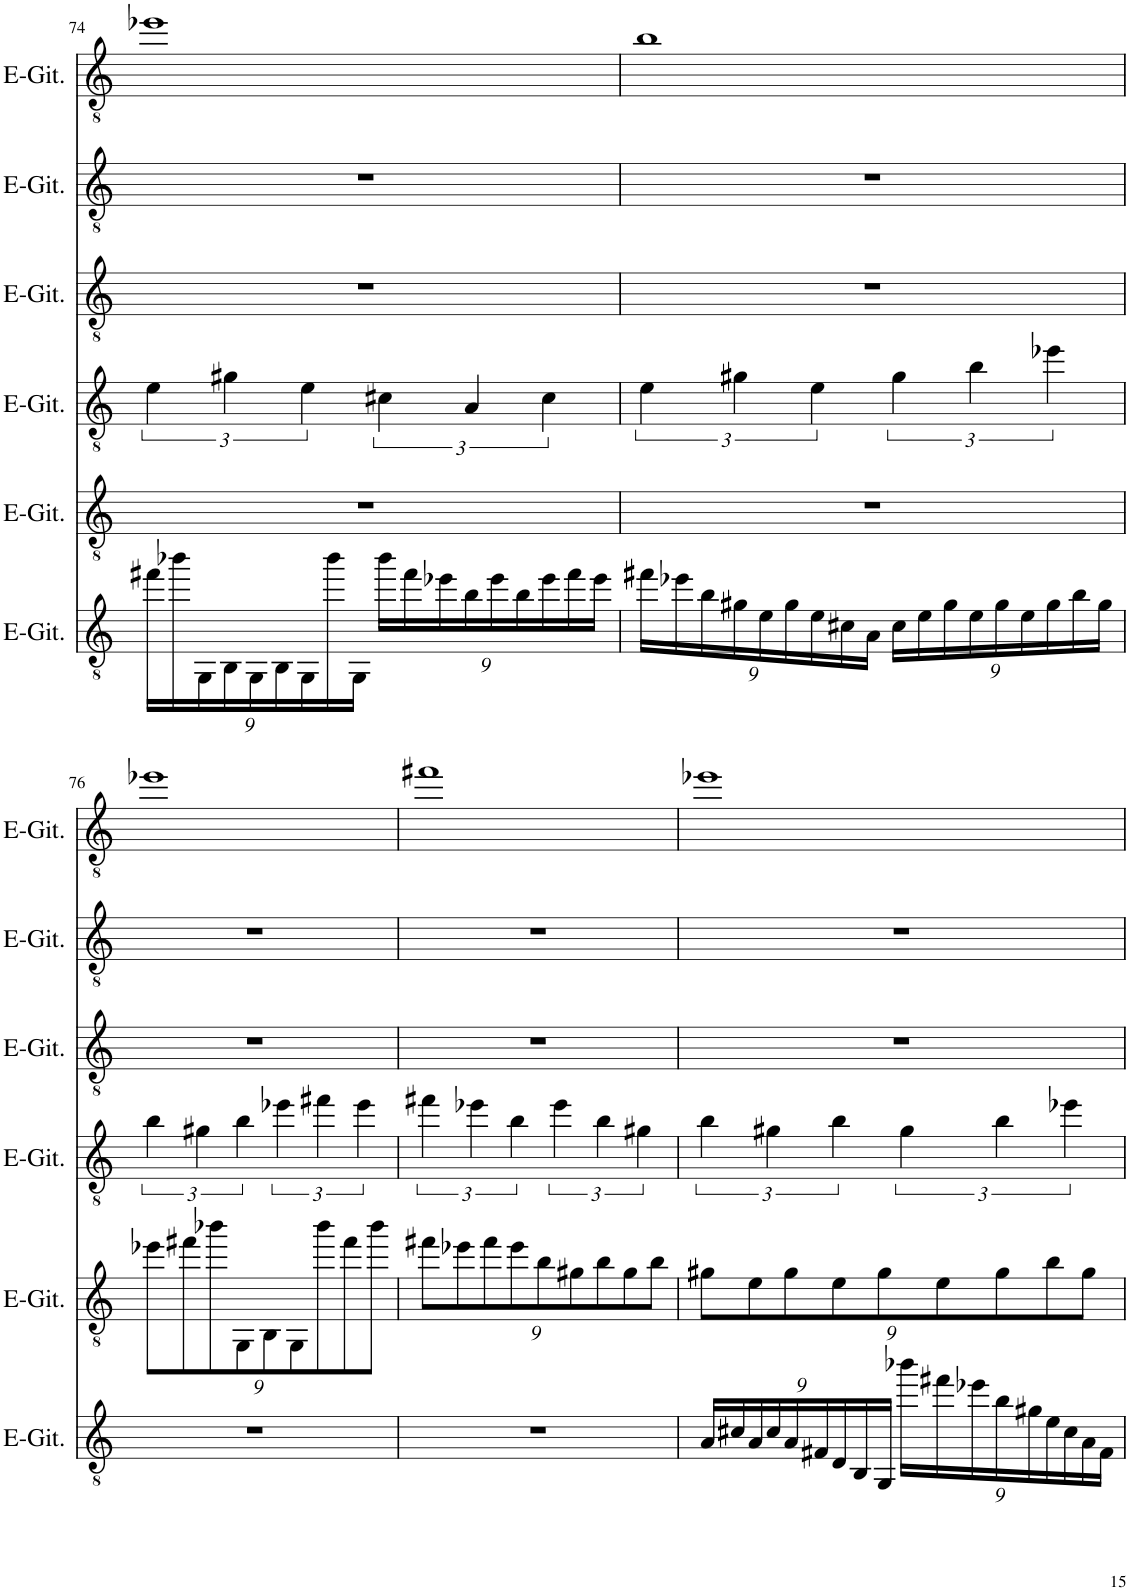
**kern	**kern	**kern	**kern	**kern	**kern
*part6	*part5	*part4	*part3	*part2	*part1
*staff6	*staff5	*staff4	*staff3	*staff2	*staff1
*I"Elektrische Gitarre	*I"Elektrische Gitarre	*I"Elektrische Gitarre	*I"Elektrische Gitarre	*I"Elektrische Gitarre	*I"Elektrische Gitarre
*I'E-Git.	*I'E-Git.	*I'E-Git.	*I'E-Git.	*I'E-Git.	*I'E-Git.
!!LO:PB:g=z
*clefGv2	*clefGv2	*clefGv2	*clefGv2	*clefGv2	*clefGv2
*k[]	*k[]	*k[]	*k[]	*k[]	*k[]
*M4/4	*M4/4	*M4/4	*M4/4	*M4/4	*M4/4
*Xbrackettup	*	*	*	*	*
=74	=74	=74	=74	=74	=74
18ff#X\LL	1r	6e\	1r	1r	1ee-X
18bb-X\	.	.	.	.	.
18GG\	.	.	.	.	.
18BB\	.	6g#X\	.	.	.
18GG\	.	.	.	.	.
18BB\	.	.	.	.	.
18GG\	.	6e\	.	.	.
18bb-\	.	.	.	.	.
18GG\JJ	.	.	.	.	.
18bb-\LL	.	6c#X\	.	.	.
18ff#\	.	.	.	.	.
18ee-X\	.	.	.	.	.
18b\	.	6A/	.	.	.
18ee-\	.	.	.	.	.
18b\	.	.	.	.	.
18ee-\	.	6c#\	.	.	.
18ff#\	.	.	.	.	.
18ee-\JJ	.	.	.	.	.
=75	=75	=75	=75	=75	=75
18ff#X\LL	1r	6e\	1r	1r	1b
18ee-X\	.	.	.	.	.
18b\	.	.	.	.	.
18g#X\	.	6g#X\	.	.	.
18e\	.	.	.	.	.
18g#\	.	.	.	.	.
18e\	.	6e\	.	.	.
18c#X\	.	.	.	.	.
18A\JJ	.	.	.	.	.
18c#\LL	.	6g#\	.	.	.
18e\	.	.	.	.	.
18g#\	.	.	.	.	.
18e\	.	6b\	.	.	.
18g#\	.	.	.	.	.
18e\	.	.	.	.	.
18g#\	.	6ee-X\	.	.	.
18b\	.	.	.	.	.
18g#\JJ	.	.	.	.	.
!!LO:LB:g=z
=76	=76	=76	=76	=76	=76
*	*Xbrackettup	*	*	*	*
1r	9ee-X\L	6b\	1r	1r	1ee-X
.	9ff#X\	.	.	.	.
.	.	6g#X\	.	.	.
.	9bb-X\	.	.	.	.
.	9GG\	6b\	.	.	.
.	9BB\	.	.	.	.
.	.	6ee-X\	.	.	.
.	9GG\	.	.	.	.
.	9bb-\	6ff#X\	.	.	.
.	9ff#\	.	.	.	.
.	.	6ee-\	.	.	.
.	9bb-\J	.	.	.	.
=77	=77	=77	=77	=77	=77
1r	9ff#X\L	6ff#X\	1r	1r	1ff#X
.	9ee-X\	.	.	.	.
.	.	6ee-X\	.	.	.
.	9ff#\	.	.	.	.
.	9ee-\	6b\	.	.	.
.	9b\	.	.	.	.
.	.	6ee-\	.	.	.
.	9g#X\	.	.	.	.
.	9b\	6b\	.	.	.
.	9g#\	.	.	.	.
.	.	6g#X\	.	.	.
.	9b\J	.	.	.	.
=78	=78	=78	=78	=78	=78
18A/LL	9g#X\L	6b\	1r	1r	1ee-X
18c#X/	.	.	.	.	.
18A/	9e\	.	.	.	.
18c#/	.	6g#X\	.	.	.
18A/	9g#\	.	.	.	.
18F#X/	.	.	.	.	.
18D/	9e\	6b\	.	.	.
18BB/	.	.	.	.	.
18GG/JJ	9g#\	.	.	.	.
18bb-X\LL	.	6g#\	.	.	.
18ff#X\	9e\	.	.	.	.
18ee-X\	.	.	.	.	.
18b\	9g#\	6b\	.	.	.
18g#X\	.	.	.	.	.
18e\	9b\	.	.	.	.
18c#\	.	6ee-X\	.	.	.
18A\	9g#\J	.	.	.	.
18F#\JJ	.	.	.	.	.
=	=	=	=	=	=
*-	*-	*-	*-	*-	*-
